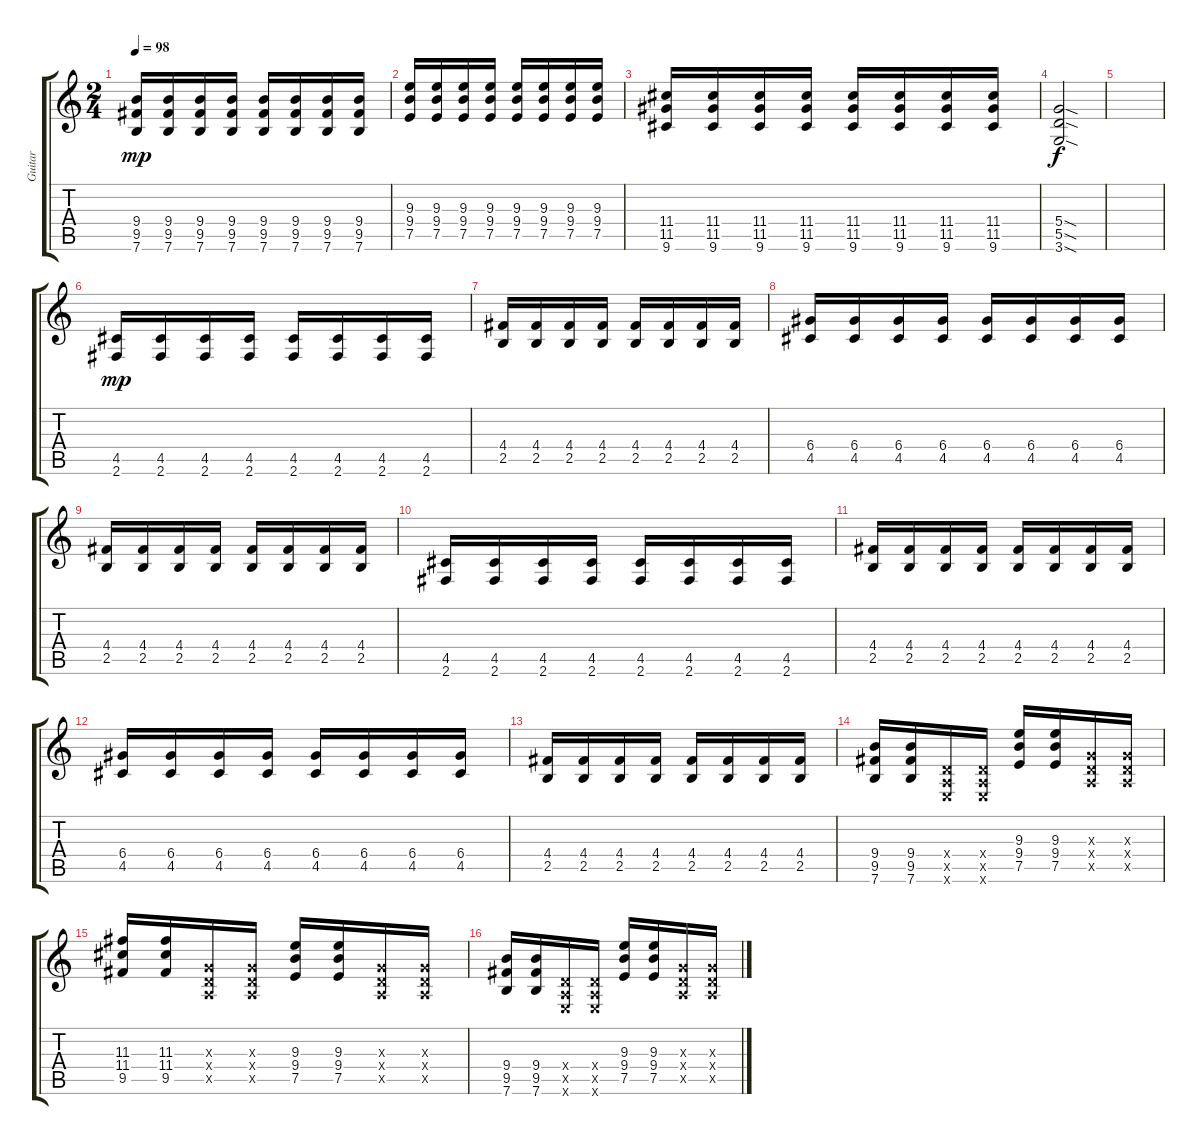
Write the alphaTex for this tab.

\track ("Guitar" "Guitar") {instrument electricguitarjazz}
\staff {score tabs}
\tuning (E4 B3 G3 D3 A2 E2) {hide}
\ts (2 4)
\tempo 98
\clef g2
\ks c
(9.4 9.5 7.6).16{dy mp} (9.4 9.5 7.6).16 (9.4 9.5 7.6).16 (9.4 9.5 7.6).16 (9.4 9.5 7.6).16 (9.4 9.5 7.6).16 (9.4 9.5 7.6).16 (9.4 9.5 7.6).16 |
(9.3 9.4 7.5).16 (9.3 9.4 7.5).16 (9.3 9.4 7.5).16 (9.3 9.4 7.5).16 (9.3 9.4 7.5).16 (9.3 9.4 7.5).16 (9.3 9.4 7.5).16 (9.3 9.4 7.5).16 |
(11.4 11.5 9.6).16 (11.4 11.5 9.6).16 (11.4 11.5 9.6).16 (11.4 11.5 9.6).16 (11.4 11.5 9.6).16 (11.4 11.5 9.6).16 (11.4 11.5 9.6).16 (11.4 11.5 9.6).16 |
(5.4{sod} 5.5{sod} 3.6{sod}).2{dy f} |
|
(4.5 2.6).16{dy mp} (4.5 2.6).16 (4.5 2.6).16 (4.5 2.6).16 (4.5 2.6).16 (4.5 2.6).16 (4.5 2.6).16 (4.5 2.6).16 |
(4.4 2.5).16 (4.4 2.5).16 (4.4 2.5).16 (4.4 2.5).16 (4.4 2.5).16 (4.4 2.5).16 (4.4 2.5).16 (4.4 2.5).16 |
(6.4 4.5).16 (6.4 4.5).16 (6.4 4.5).16 (6.4 4.5).16 (6.4 4.5).16 (6.4 4.5).16 (6.4 4.5).16 (6.4 4.5).16 |
(4.4 2.5).16 (4.4 2.5).16 (4.4 2.5).16 (4.4 2.5).16 (4.4 2.5).16 (4.4 2.5).16 (4.4 2.5).16 (4.4 2.5).16 |
(4.5 2.6).16 (4.5 2.6).16 (4.5 2.6).16 (4.5 2.6).16 (4.5 2.6).16 (4.5 2.6).16 (4.5 2.6).16 (4.5 2.6).16 |
(4.4 2.5).16 (4.4 2.5).16 (4.4 2.5).16 (4.4 2.5).16 (4.4 2.5).16 (4.4 2.5).16 (4.4 2.5).16 (4.4 2.5).16 |
(6.4 4.5).16 (6.4 4.5).16 (6.4 4.5).16 (6.4 4.5).16 (6.4 4.5).16 (6.4 4.5).16 (6.4 4.5).16 (6.4 4.5).16 |
(4.4 2.5).16 (4.4 2.5).16 (4.4 2.5).16 (4.4 2.5).16 (4.4 2.5).16 (4.4 2.5).16 (4.4 2.5).16 (4.4 2.5).16 |
(9.4 9.5 7.6).16 (9.4 9.5 7.6).16 (0.4{x} 0.5{x} 0.6{x}).16 (0.4{x} 0.5{x} 0.6{x}).16 (9.3 9.4 7.5).16 (9.3 9.4 7.5).16 (0.3{x} 0.4{x} 0.5{x}).16 (0.3{x} 0.4{x} 0.5{x}).16 |
(11.3 11.4 9.5).16 (11.3 11.4 9.5).16 (0.3{x} 0.4{x} 0.5{x}).16 (0.3{x} 0.4{x} 0.5{x}).16 (9.3 9.4 7.5).16 (9.3 9.4 7.5).16 (0.3{x} 0.4{x} 0.5{x}).16 (0.3{x} 0.4{x} 0.5{x}).16 |
(9.4 9.5 7.6).16 (9.4 9.5 7.6).16 (0.4{x} 0.5{x} 0.6{x}).16 (0.4{x} 0.5{x} 0.6{x}).16 (9.3 9.4 7.5).16 (9.3 9.4 7.5).16 (0.3{x} 0.4{x} 0.5{x}).16 (0.3{x} 0.4{x} 0.5{x}).16
